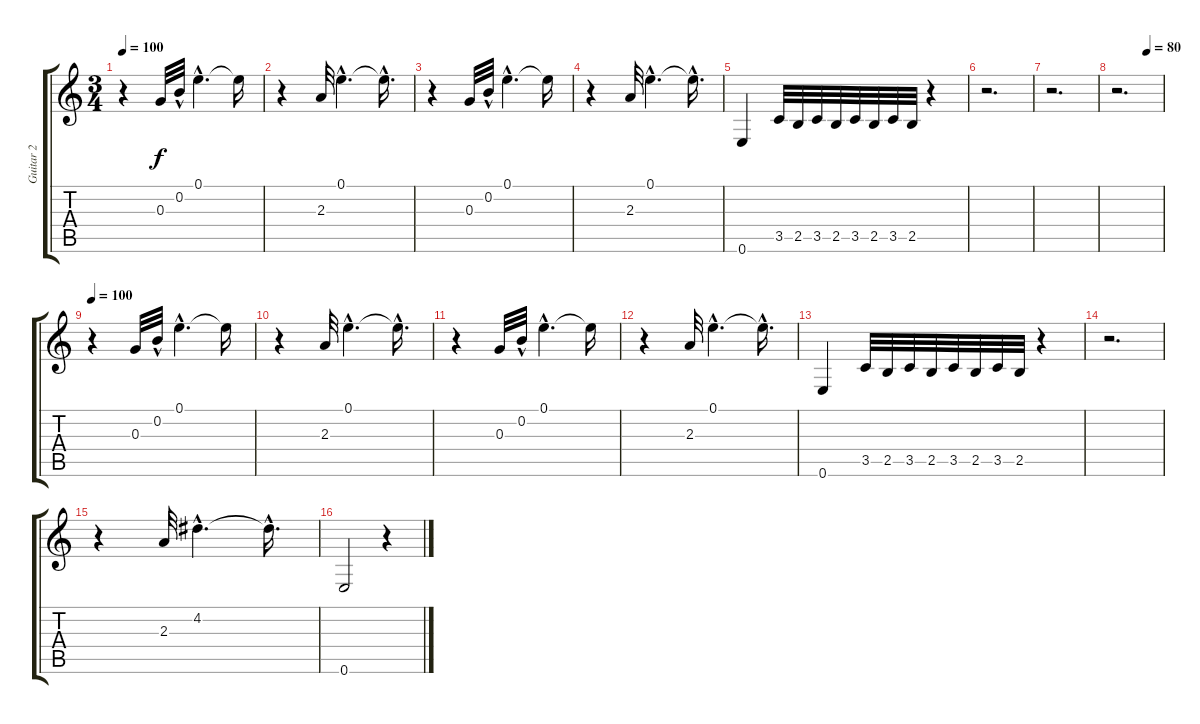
\track ("Guitar 2" "Guitar 2") {instrument acousticguitarnylon}
\staff {score tabs}
\tuning (E4 B3 G3 D3 A2 E2) {hide}
\ts (3 4)
\tempo 100
\clef g2
\ks c
r.4{dy f instrument acousticguitarnylon} 0.3.32 0.2{hac}.32 0.1{hac}.4{d} 0.1{t}.16 |
r.4 2.3.32 0.1{hac}.4{d} 0.1{hac t}.16{d} |
r.4 0.3.32 0.2{hac}.32 0.1{hac}.4{d} 0.1{t}.16 |
r.4 2.3.32 0.1{hac}.4{d} 0.1{hac t}.16{d} |
0.6.4 3.5.32 2.5.32 3.5.32 2.5.32 3.5.32 2.5.32 3.5.32 2.5.32 r.4 |
r.2{d} |
r.2{d} |
\tempo (80 0.6666666666666666)
r.2{d} |
\tempo 100
r.4 0.3.32 0.2{hac}.32 0.1{hac}.4{d} 0.1{t}.16 |
r.4 2.3.32 0.1{hac}.4{d} 0.1{hac t}.16{d} |
r.4 0.3.32 0.2{hac}.32 0.1{hac}.4{d} 0.1{t}.16 |
r.4 2.3.32 0.1{hac}.4{d} 0.1{hac t}.16{d} |
0.6.4 3.5.32 2.5.32 3.5.32 2.5.32 3.5.32 2.5.32 3.5.32 2.5.32 r.4 |
r.2{d} |
r.4 2.3.32 4.2{hac}.4{d} 4.2{hac t}.16{d} |
0.6.2 r.4
